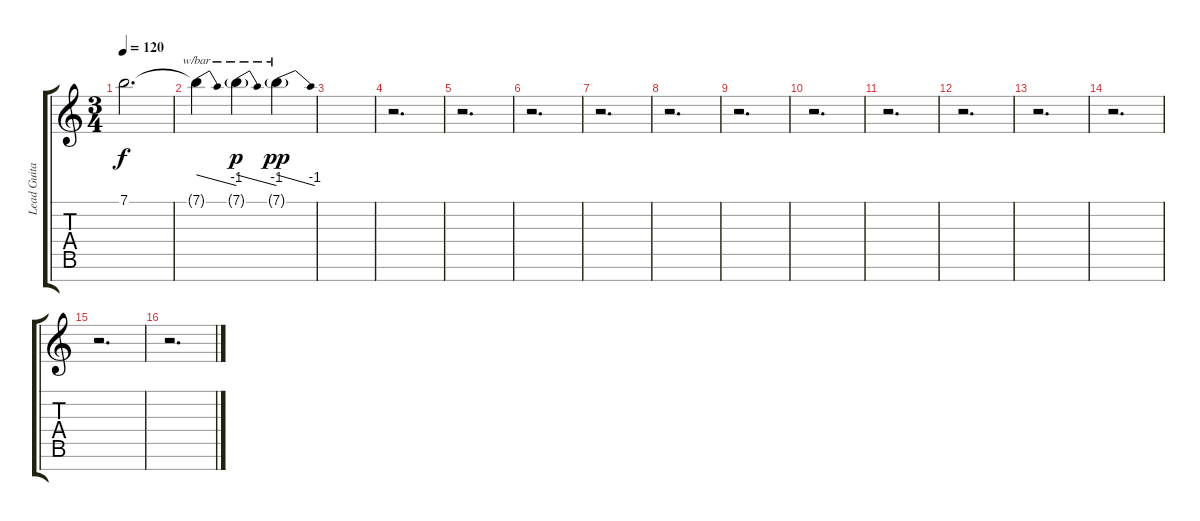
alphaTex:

\track ("Lead Guitar II" "Lead Guita") {instrument distortionguitar}
\staff {score tabs}
\tuning (E4 B3 G3 D3 A2 E2 B1) {hide}
\ts (3 4)
\tempo 120
\clef g2
\ks c
7.1{t}.2{d dy f} |
7.1{t}.4{tbe (dive default 0 0 60 -4)} 7.1{g}.4{tbe (dive default 0 0 60 -4) dy p} 7.1{g}.4{tbe (dive default 0 0 60 -4) dy pp} |
|
r.2{d} |
r.2{d} |
r.2{d} |
r.2{d} |
r.2{d} |
r.2{d} |
r.2{d} |
r.2{d} |
r.2{d} |
r.2{d} |
r.2{d} |
r.2{d} |
r.2{d}
